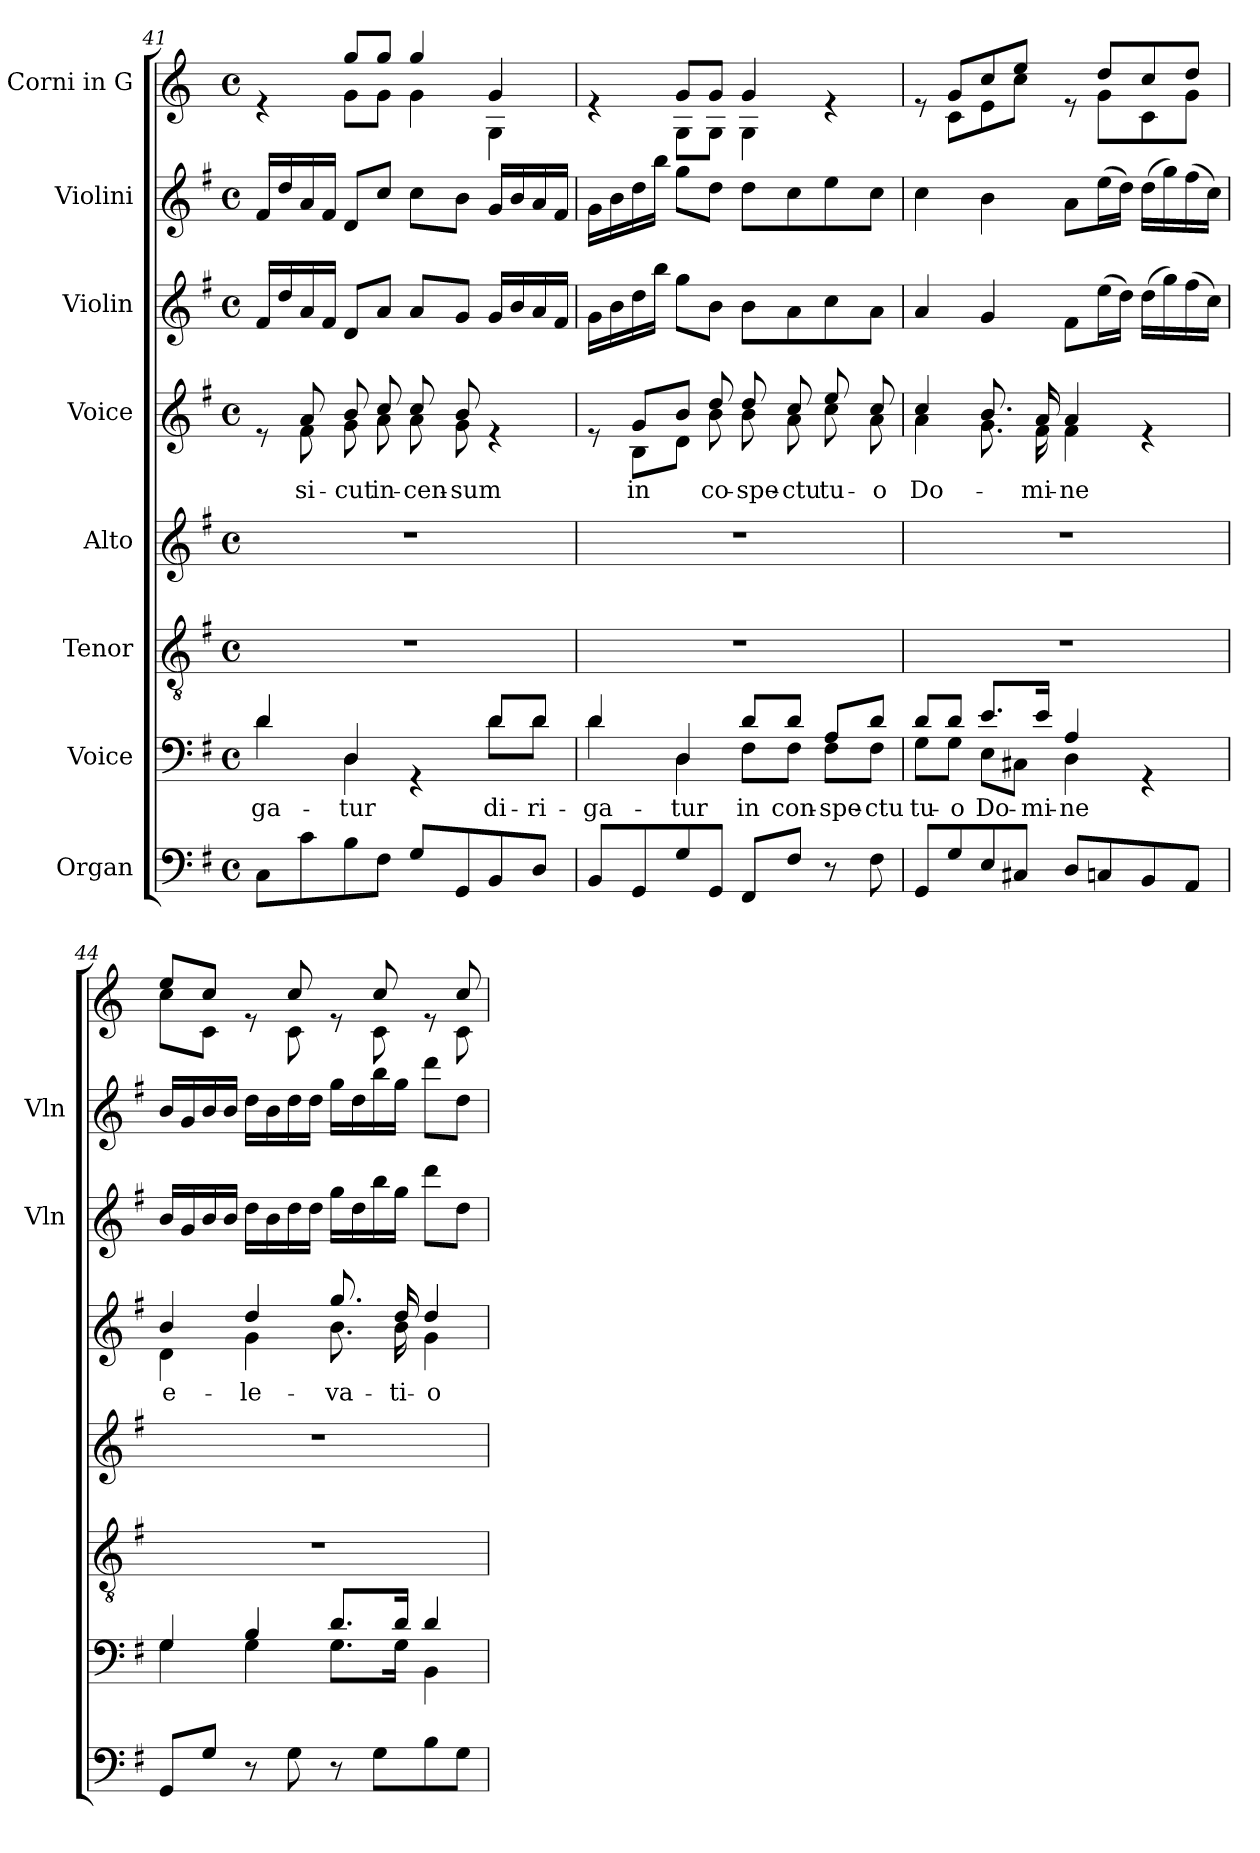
**kern	**kern	**text	**kern	**kern	**kern	**text	**kern	**kern	**kern
*part8	*part7	*part7	*part6	*part5	*part4	*part4	*part3	*part2	*part1
*staff8	*staff7	*staff7	*staff6	*staff5	*staff4	*staff4	*staff3	*staff2	*staff1
*I"Organ	*I"Voice	*	*I"Tenor	*I"Alto	*I"Voice	*	*I"Violin	*I"Violini	*I"Corni in G
*	*	*	*	*	*	*	*I'Vln	*I'Vln	*
*clefF4	*clefF4	*	*clefGv2	*clefG2	*clefG2	*	*clefG2	*clefG2	*clefG2
*	*	*	*	*	*	*	*	*	*ITrd3c5
*k[f#]	*k[f#]	*	*k[f#]	*k[f#]	*k[f#]	*	*k[f#]	*k[f#]	*k[f#]
*M4/4	*M4/4	*	*M4/4	*M4/4	*M4/4	*	*M4/4	*M4/4	*M4/4
*met(c)	*met(c)	*	*met(c)	*met(c)	*met(c)	*	*met(c)	*met(c)	*met(c)
=41	=41	=41	=41	=41	=41	=41	=41	=41	=41
!	!	!LO:LY:b	!	!	!	!	!	!	!
*	*^	*	*	*	*^	*	*	*	*^
8C\L	4d/	4d\	-ga-	1r	1r	8re	8ryy	.	16f#/LL	16f#/LL	4re	4ryy
.	.	.	.	.	.	.	.	.	16dd/	16dd/	.	.
!	!	!	!	!	!	!	!	!LO:LY:b	!	!	!	!
8c\	.	.	.	.	.	8a/	8f#\	si-	16a/	16a/	.	.
.	.	.	.	.	.	.	.	.	16f#/JJ	16f#/JJ	.	.
!	!	!	!LO:LY:b	!	!	!	!	!LO:LY:b	!	!	!	!
8B\	4D/	4D\	-tur	.	.	8b/	8g\	-cut	8d/L	8d/L	8dd/L	8d\L
!	!	!	!	!	!	!	!	!LO:LY:b	!	!	!	!
8F#\J	.	.	.	.	.	8cc/	8a\	in-	8a/J	8cc/J	8dd/J	8d\J
!	!	!	!	!	!	!	!	!LO:LY:b	!	!	!	!
8G/L	4rGG	4ryy	.	.	.	8cc/	8a\	-cen-	8a/L	8cc\L	4dd/	4d\
!	!	!	!	!	!	!	!	!LO:LY:b	!	!	!	!
8GG/	.	.	.	.	.	8b/	8g\	-sum	8g/J	8b\J	.	.
!	!	!	!LO:LY:b	!	!	!	!	!	!	!	!	!
8BB/	8d/L	8d\L	di-	.	.	4re	4ryy	.	16g/LL	16g/LL	4d/	4D\
.	.	.	.	.	.	.	.	.	16b/	16b/	.	.
!	!	!	!LO:LY:b	!	!	!	!	!	!	!	!	!
8D/J	8d/J	8d\J	-ri-	.	.	.	.	.	16a/	16a/	.	.
.	.	.	.	.	.	.	.	.	16f#/JJ	16f#/JJ	.	.
!!LO:LB:g=z	!!
=42	=42	=42	=42	=42	=42	=42	=42	=42	=42	=42	=42	=42
!	!	!	!LO:LY:b	!	!	!	!	!	!	!	!	!
8BB/L	4d/	4d\	-ga-	1r	1r	8re	8ryy	.	16g\LL	16g\LL	4re	4ryy
.	.	.	.	.	.	.	.	.	16b\	16b\	.	.
!	!	!	!	!	!	!	!	!LO:LY:b	!	!	!	!
8GG/	.	.	.	.	.	8g/L	8B\L	in	16dd\	16dd\	.	.
.	.	.	.	.	.	.	.	.	16bb\JJ	16bb\JJ	.	.
!	!	!	!LO:LY:b	!	!	!	!	!	!	!	!	!
8G/	4D/	4D\	-tur	.	.	8b/J	8d\J	.	8gg\L	8gg\L	8d/L	8D\L
!	!	!	!	!	!	!	!	!LO:LY:b	!	!	!	!
8GG/J	.	.	.	.	.	8dd/	8b\	co-	8b\J	8dd\J	8d/J	8D\J
!	!	!	!LO:LY:b	!	!	!	!	!LO:LY:b	!	!	!	!
8FF#/L	8d/L	8F#\L	in	.	.	8dd/	8b\	-spe-	8b\L	8dd\L	4d/	4D\
!	!	!	!LO:LY:b	!	!	!	!	!LO:LY:b	!	!	!	!
8F#/J	8d/J	8F#\J	con-	.	.	8cc/	8a\	-ctu	8a\	8cc\	.	.
!	!	!	!LO:LY:b	!	!	!	!	!LO:LY:b	!	!	!	!
8r	8A/L	8F#\L	-spe-	.	.	8ee/	8cc\	tu-	8cc\	8ee\	4re	4ryy
!	!	!	!LO:LY:b	!	!	!	!	!LO:LY:b	!	!	!	!
8F#\	8d/J	8F#\J	-ctu	.	.	8cc/	8a\	-o	8a\J	8cc\J	.	.
=43	=43	=43	=43	=43	=43	=43	=43	=43	=43	=43	=43	=43
!	!	!	!LO:LY:b	!	!	!	!	!LO:LY:b	!	!	!	!
8GG/L	8d/L	8G\L	tu-	1r	1r	4cc/	4a\	Do-	4a/	4cc\	8re	8ryy
!	!	!	!LO:LY:b	!	!	!	!	!	!	!	!	!
8G/	8d/J	8G\J	-o	.	.	.	.	.	.	.	8d/L	8G\L
!	!	!	!LO:LY:b	!	!	!	!	!	!	!	!	!
8E/	8.e/L	8E\L	Do-	.	.	8.b/	8.g\	.	4g/	4b\	8g/	8B\
8C#X/J	.	8C#X\J	.	.	.	.	.	.	.	.	8b/J	8g\J
!	!	!	!LO:LY:b	!	!	!	!	!LO:LY:b	!	!	!	!
.	16e/Jk	.	-mi-	.	.	16a/	16f#\	-mi-	.	.	.	.
!	!	!	!LO:LY:b	!	!	!	!	!LO:LY:b	!	!	!	!
8D/L	4A/	4D\	-ne	.	.	4a/	4f#\	-ne	8f#\L	8a\L	8re	8ryy
8Cn/	.	.	.	.	.	.	.	.	(16ee\L	(16ee\L	8a/L	8d\L
.	.	.	.	.	.	.	.	.	16dd\JJ)	16dd\JJ)	.	.
8BB/	4rGG	4ryy	.	.	.	4re	4ryy	.	(16dd\LL	(16dd\LL	8g/	8G\
.	.	.	.	.	.	.	.	.	16gg\)	16gg\)	.	.
8AA/J	.	.	.	.	.	.	.	.	(16ff#\	(16ff#\	8a/J	8d\J
.	.	.	.	.	.	.	.	.	16cc\JJ)	16cc\JJ)	.	.
=44	=44	=44	=44	=44	=44	=44	=44	=44	=44	=44	=44	=44
!	!	!	!	!	!	!	!	!LO:LY:b	!	!	!	!
8GG/L	4G/	4G\	.	1r	1r	4b/	4d\	e-	16b/LL	16b/LL	8b/L	8g\L
.	.	.	.	.	.	.	.	.	16g/	16g/	.	.
8G/J	.	.	.	.	.	.	.	.	16b/	16b/	8g/J	8G\J
.	.	.	.	.	.	.	.	.	16b/JJ	16b/JJ	.	.
!	!	!	!	!	!	!	!	!LO:LY:b	!	!	!	!
8r	4B/	4G\	.	.	.	4dd/	4g\	-le-	16dd\LL	16dd\LL	8re	8ryy
.	.	.	.	.	.	.	.	.	16b\	16b\	.	.
8G\	.	.	.	.	.	.	.	.	16dd\	16dd\	8g/	8G\
.	.	.	.	.	.	.	.	.	16dd\JJ	16dd\JJ	.	.
!	!	!	!	!	!	!	!	!LO:LY:b	!	!	!	!
8r	8.d/L	8.G\L	.	.	.	8.gg/	8.b\	-va-	16gg\LL	16gg\LL	8re	8ryy
.	.	.	.	.	.	.	.	.	16dd\	16dd\	.	.
8G\L	.	.	.	.	.	.	.	.	16bb\	16bb\	8g/	8G\
!	!	!	!	!	!	!	!	!LO:LY:b	!	!	!	!
.	16d/Jk	16G\Jk	.	.	.	16dd/	16b\	-ti-	16gg\JJ	16gg\JJ	.	.
!	!	!	!	!	!	!	!	!LO:LY:b	!	!	!	!
8B\	4d/	4BB\	.	.	.	4dd/	4g\	-o	8ddd\L	8ddd\L	8re	8ryy
8G\J	.	.	.	.	.	.	.	.	8dd\J	8dd\J	8g/	8G\
*	*v	*v	*	*	*	*v	*v	*	*	*	*v	*v
=	=	=	=	=	=	=	=	=	=
*-	*-	*-	*-	*-	*-	*-	*-	*-	*-
